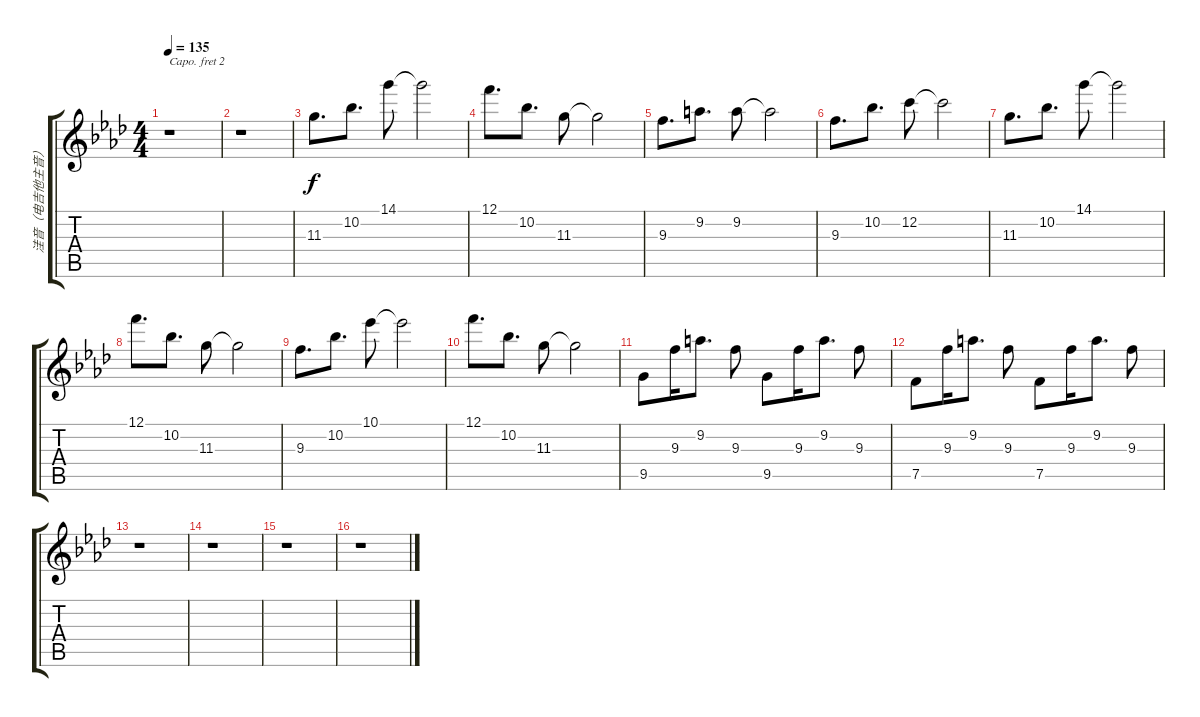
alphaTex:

\track ("洼音（电吉他主音）" "洼音（电吉他主音）") {instrument electricguitarclean}
\staff {score tabs}
\capo 2
\tuning (Eb4 Bb3 Gb3 Db3 Ab2 Eb2) {hide}
\ts (4 4)
\tempo 135
\clef g2
\ks ab
r.1{dy f} |
r.1 |
11.3.8{d} 10.2.8{d} 14.1.8 14.1{t}.2 |
12.1.8{d} 10.2.8{d} 11.3.8 11.3{t}.2 |
9.3.8{d} 9.2.8{d} 9.2.8 9.2{t}.2 |
9.3.8{d} 10.2.8{d} 12.2.8 12.2{t}.2 |
11.3.8{d} 10.2.8{d} 14.1.8 14.1{t}.2 |
12.1.8{d} 10.2.8{d} 11.3.8 11.3{t}.2 |
9.3.8{d} 10.2.8{d} 10.1.8 10.1{t}.2 |
12.1.8{d} 10.2.8{d} 11.3.8 11.3{t}.2 |
9.5.8 9.3.16 9.2.8{d} 9.3.8 9.5.8 9.3.16 9.2.8{d} 9.3.8 |
7.5.8 9.3.16 9.2.8{d} 9.3.8 7.5.8 9.3.16 9.2.8{d} 9.3.8 |
r.1 |
r.1 |
r.1 |
r.1
